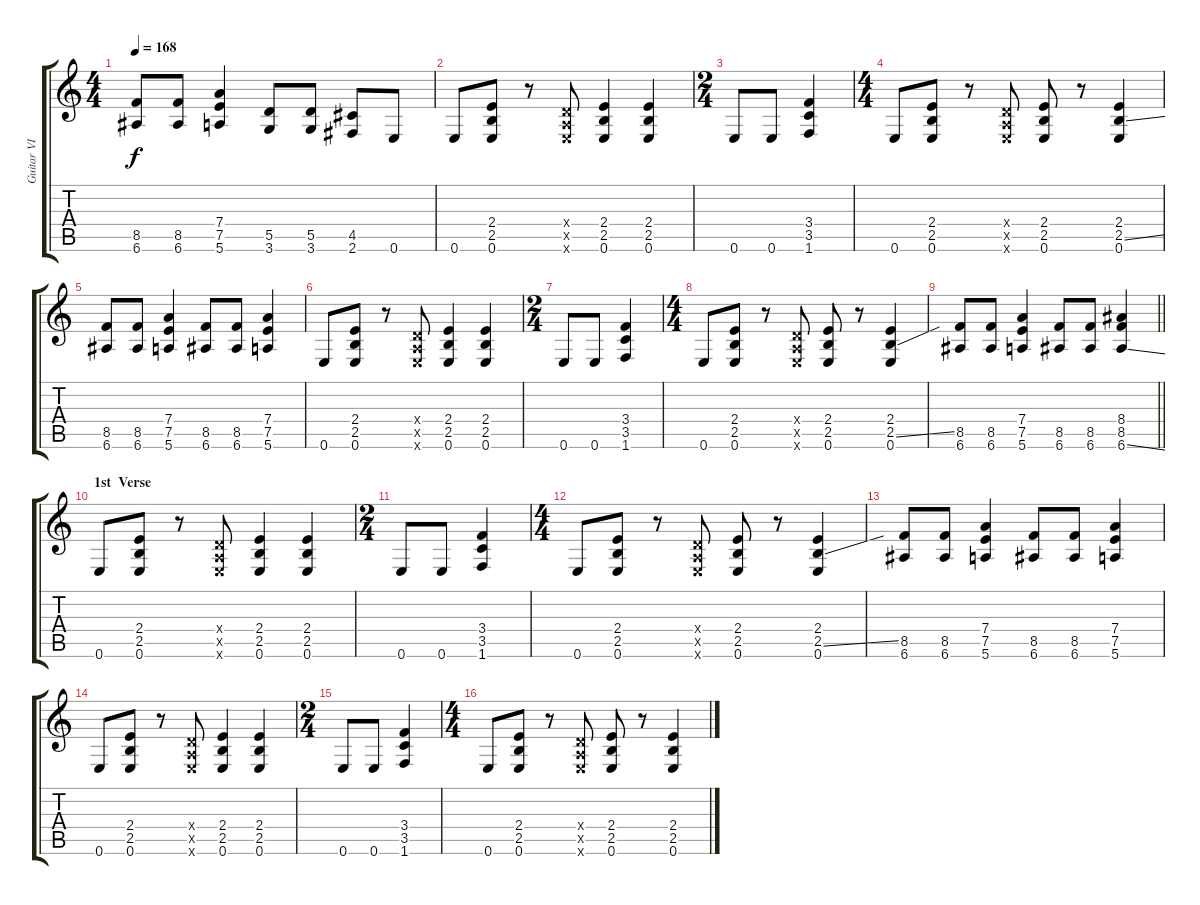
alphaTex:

\track ("Guitar VI Distortion" "Guitar VI ") {instrument distortionguitar}
\staff {score tabs}
\tuning (E4 B3 G3 D3 A2 E2) {hide}
\ts (4 4)
\tempo 168
\clef g2
\ks c
(8.5 6.6).8{dy f} (8.5 6.6).8 (7.4 7.5 5.6).4 (5.5 3.6).8 (5.5 3.6).8 (4.5 2.6).8 0.6.8 |
0.6.8 (2.4 2.5 0.6).8 r.8 (0.4{x} 0.5{x} 0.6{x}).8 (2.4 2.5 0.6).4 (2.4 2.5 0.6).4 |
\ts (2 4)
0.6.8 0.6.8 (3.4 3.5 1.6).4 |
\ts (4 4)
0.6.8 (2.4 2.5 0.6).8 r.8 (0.4{x} 0.5{x} 0.6{x}).8 (2.4 2.5 0.6).8 r.8 (2.4 2.5{ss} 0.6).4 |
(8.5 6.6).8 (8.5 6.6).8 (7.4 7.5 5.6).4 (8.5 6.6).8 (8.5 6.6).8 (7.4 7.5 5.6).4 |
0.6.8 (2.4 2.5 0.6).8 r.8 (0.4{x} 0.5{x} 0.6{x}).8 (2.4 2.5 0.6).4 (2.4 2.5 0.6).4 |
\ts (2 4)
0.6.8 0.6.8 (3.4 3.5 1.6).4 |
\ts (4 4)
0.6.8 (2.4 2.5 0.6).8 r.8 (0.4{x} 0.5{x} 0.6{x}).8 (2.4 2.5 0.6).8 r.8 (2.4 2.5{ss} 0.6).4 |
\barLineRight lightlight
(8.5 6.6).8 (8.5 6.6).8 (7.4 7.5 5.6).4 (8.5 6.6).8 (8.5 6.6).8 (8.4 8.5 6.6{ss}).4 |
\section ("" "1st  Verse")
0.6.8 (2.4 2.5 0.6).8 r.8 (0.4{x} 0.5{x} 0.6{x}).8 (2.4 2.5 0.6).4 (2.4 2.5 0.6).4 |
\ts (2 4)
0.6.8 0.6.8 (3.4 3.5 1.6).4 |
\ts (4 4)
0.6.8 (2.4 2.5 0.6).8 r.8 (0.4{x} 0.5{x} 0.6{x}).8 (2.4 2.5 0.6).8 r.8 (2.4 2.5{ss} 0.6).4 |
(8.5 6.6).8 (8.5 6.6).8 (7.4 7.5 5.6).4 (8.5 6.6).8 (8.5 6.6).8 (7.4 7.5 5.6).4 |
0.6.8 (2.4 2.5 0.6).8 r.8 (0.4{x} 0.5{x} 0.6{x}).8 (2.4 2.5 0.6).4 (2.4 2.5 0.6).4 |
\ts (2 4)
0.6.8 0.6.8 (3.4 3.5 1.6).4 |
\ts (4 4)
0.6.8 (2.4 2.5 0.6).8 r.8 (0.4{x} 0.5{x} 0.6{x}).8 (2.4 2.5 0.6).8 r.8 (2.4 2.5{ss} 0.6).4
